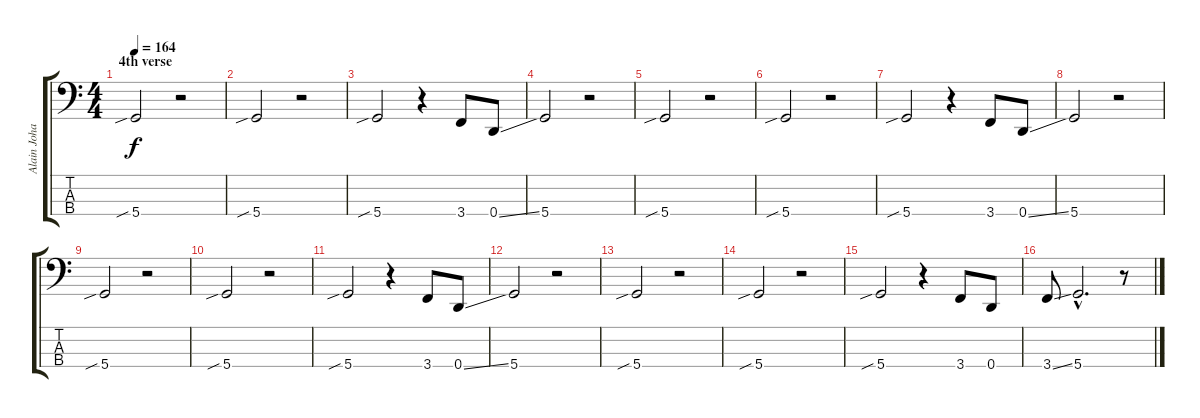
\track ("Alain Johannes - bass" "Alain Joha") {instrument electricbasspick}
\staff {score tabs}
\tuning (G2 D2 A1 D1) {hide}
\ts (4 4)
\section ("" "4th verse")
\tempo 164
\clef f4
\ks c
5.4{sib}.2{dy f} r.2 |
5.4{sib}.2 r.2 |
5.4{sib}.2 r.4 3.4.8 0.4{ss}.8 |
5.4.2 r.2 |
5.4{sib}.2 r.2 |
5.4{sib}.2 r.2 |
5.4{sib}.2 r.4 3.4.8 0.4{ss}.8 |
5.4.2 r.2 |
5.4{sib}.2 r.2 |
5.4{sib}.2 r.2 |
5.4{sib}.2 r.4 3.4.8 0.4{ss}.8 |
5.4.2 r.2 |
5.4{sib}.2 r.2 |
5.4{sib}.2 r.2 |
5.4{sib}.2 r.4 3.4.8 0.4.8 |
3.4{ss}.8 5.4{hac}.2{d} r.8
